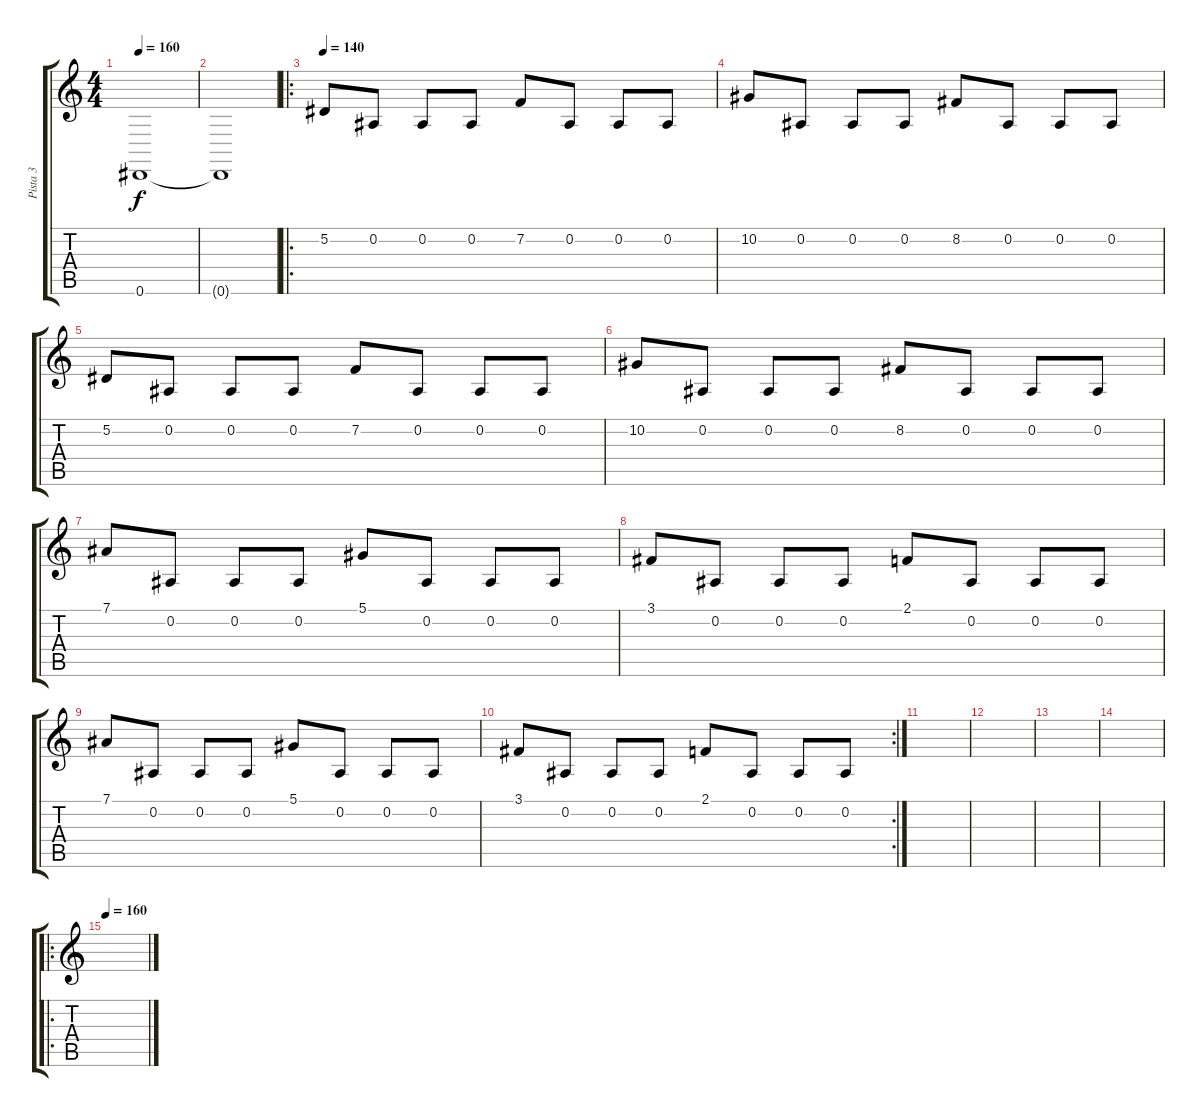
\track ("Pista 3" "Pista 3") {instrument stringensemble1}
\staff {score tabs}
\tuning (Eb4 Bb3 Gb3 Db3 Ab2 Eb2) {hide}
\ts (4 4)
\tempo 160
\clef g2
\ks c
0.6.1{dy f instrument stringensemble1} |
0.6{t}.1 |
\ro
\tempo 140
5.2.8 0.2.8 0.2.8 0.2.8 7.2.8 0.2.8 0.2.8 0.2.8 |
10.2.8 0.2.8 0.2.8 0.2.8 8.2.8 0.2.8 0.2.8 0.2.8 |
5.2.8 0.2.8 0.2.8 0.2.8 7.2.8 0.2.8 0.2.8 0.2.8 |
10.2.8 0.2.8 0.2.8 0.2.8 8.2.8 0.2.8 0.2.8 0.2.8 |
7.1.8 0.2.8 0.2.8 0.2.8 5.1.8 0.2.8 0.2.8 0.2.8 |
3.1.8 0.2.8 0.2.8 0.2.8 2.1.8 0.2.8 0.2.8 0.2.8 |
7.1.8 0.2.8 0.2.8 0.2.8 5.1.8 0.2.8 0.2.8 0.2.8 |
\rc 2
3.1.8 0.2.8 0.2.8 0.2.8 2.1.8 0.2.8 0.2.8 0.2.8 |
|
|
|
|
\ro
\tempo 160
